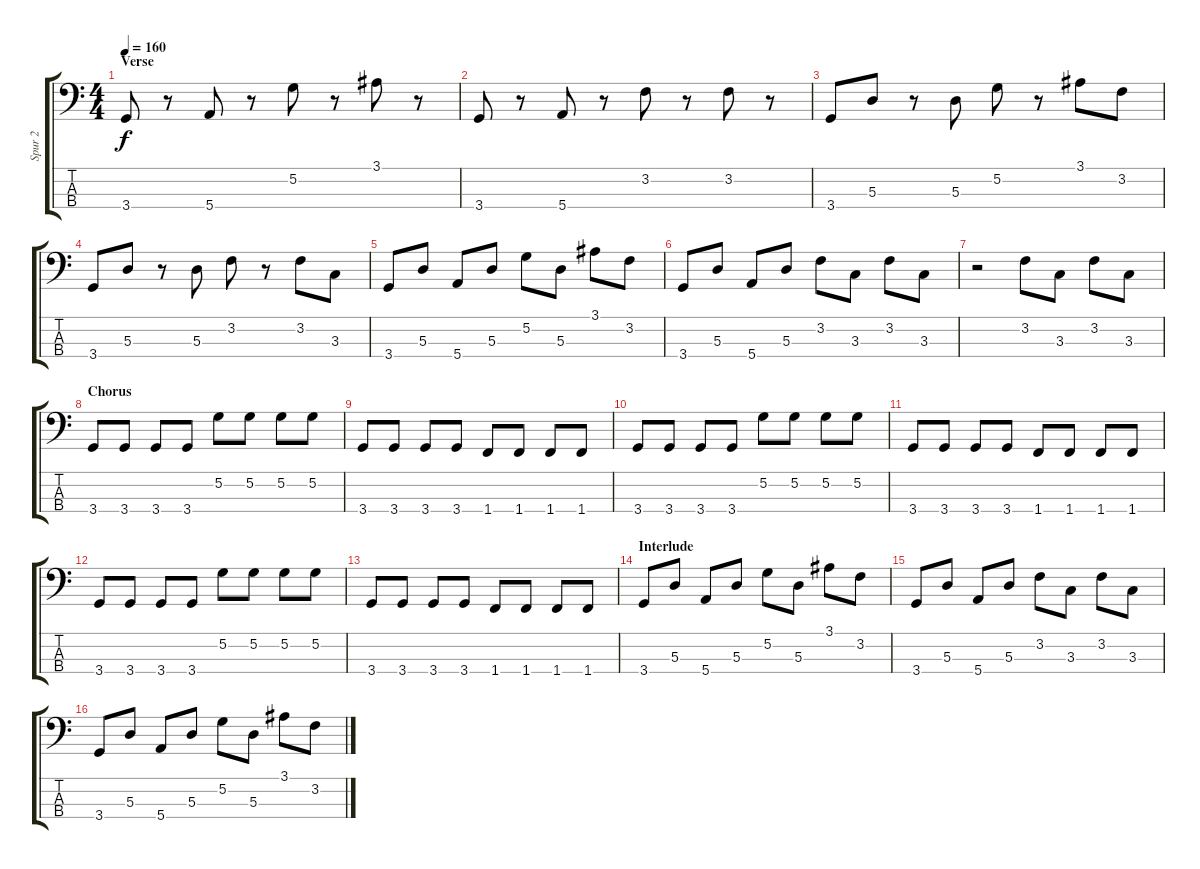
\track ("Spur 2" "Spur 2") {instrument electricbasspick}
\staff {score tabs}
\tuning (G2 D2 A1 E1) {hide}
\ts (4 4)
\section ("" "Verse")
\tempo 160
\clef f4
\ks c
3.4.8{dy f} r.8 5.4.8 r.8 5.2.8 r.8 3.1.8 r.8 |
3.4.8 r.8 5.4.8 r.8 3.2.8 r.8 3.2.8 r.8 |
3.4.8 5.3.8 r.8 5.3.8 5.2.8 r.8 3.1.8 3.2.8 |
3.4.8 5.3.8 r.8 5.3.8 3.2.8 r.8 3.2.8 3.3.8 |
3.4.8 5.3.8 5.4.8 5.3.8 5.2.8 5.3.8 3.1.8 3.2.8 |
3.4.8 5.3.8 5.4.8 5.3.8 3.2.8 3.3.8 3.2.8 3.3.8 |
r.2 3.2.8 3.3.8 3.2.8 3.3.8 |
\section ("" "Chorus")
3.4.8 3.4.8 3.4.8 3.4.8 5.2.8 5.2.8 5.2.8 5.2.8 |
3.4.8 3.4.8 3.4.8 3.4.8 1.4.8 1.4.8 1.4.8 1.4.8 |
3.4.8 3.4.8 3.4.8 3.4.8 5.2.8 5.2.8 5.2.8 5.2.8 |
3.4.8 3.4.8 3.4.8 3.4.8 1.4.8 1.4.8 1.4.8 1.4.8 |
3.4.8 3.4.8 3.4.8 3.4.8 5.2.8 5.2.8 5.2.8 5.2.8 |
3.4.8 3.4.8 3.4.8 3.4.8 1.4.8 1.4.8 1.4.8 1.4.8 |
\section ("" "Interlude")
3.4.8 5.3.8 5.4.8 5.3.8 5.2.8 5.3.8 3.1.8 3.2.8 |
3.4.8 5.3.8 5.4.8 5.3.8 3.2.8 3.3.8 3.2.8 3.3.8 |
3.4.8 5.3.8 5.4.8 5.3.8 5.2.8 5.3.8 3.1.8 3.2.8
